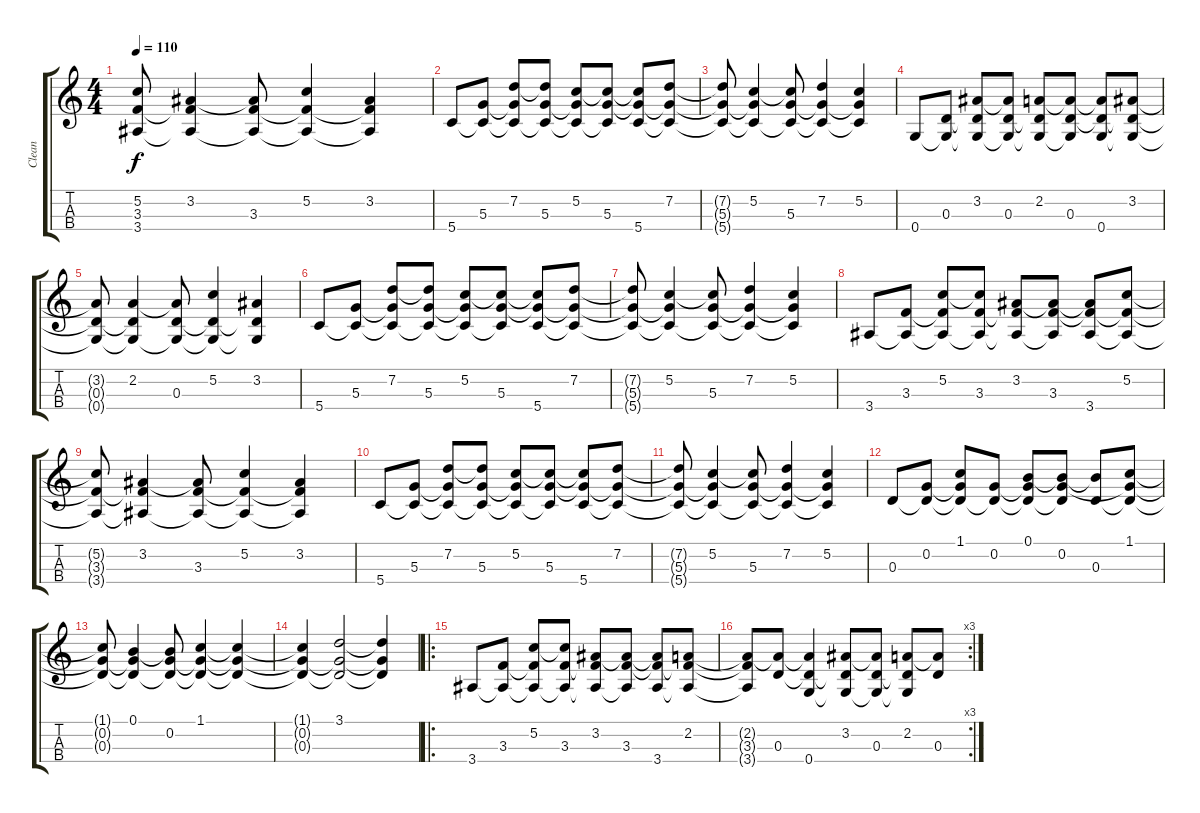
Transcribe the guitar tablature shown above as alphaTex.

\track ("Clean" "Clean") {instrument acousticguitarsteel}
\staff {score tabs}
\tuning (B3 G3 D3 G2) {hide}
\ts (4 4)
\tempo 110
\clef g2
\ks c
(5.2{t} 3.3{t} 3.4{t}).8{dy f} (3.2 3.3{t} 3.4{t}).4 (3.2{t} 3.3 3.4{t}).8 (5.2 3.3{t} 3.4{t}).4 (3.2 3.3{t} 3.4{t}).4 |
5.4.8 (5.3 5.4{t}).8 (7.2 5.3{t} 5.4{t}).8 (7.2{t} 5.3 5.4{t}).8 (5.2 5.3{t} 5.4{t}).8 (5.2{t} 5.3 5.4{t}).8 (5.2{t} 5.3{t} 5.4).8 (7.2 5.3{t} 5.4{t}).8 |
(7.2{t} 5.3{t} 5.4{t}).8 (5.2 5.3{t} 5.4{t}).4 (5.2{t} 5.3 5.4{t}).8 (7.2 5.3{t} 5.4{t}).4 (5.2 5.3{t} 5.4{t}).4 |
0.4.8 (0.3 0.4{t}).8 (3.2 0.3{t} 0.4{t}).8 (3.2{t} 0.3 0.4{t}).8 (2.2 0.3{t} 0.4{t}).8 (2.2{t} 0.3 0.4{t}).8 (2.2{t} 0.3{t} 0.4).8 (3.2 0.3{t} 0.4{t}).8 |
(3.2{t} 0.3{t} 0.4{t}).8 (2.2 0.3{t} 0.4{t}).4 (2.2{t} 0.3 0.4{t}).8 (5.2 0.3{t} 0.4{t}).4 (3.2 0.3{t} 0.4{t}).4 |
5.4.8 (5.3 5.4{t}).8 (7.2 5.3{t} 5.4{t}).8 (7.2{t} 5.3 5.4{t}).8 (5.2 5.3{t} 5.4{t}).8 (5.2{t} 5.3 5.4{t}).8 (5.2{t} 5.3{t} 5.4).8 (7.2 5.3{t} 5.4{t}).8 |
(7.2{t} 5.3{t} 5.4{t}).8 (5.2 5.3{t} 5.4{t}).4 (5.2{t} 5.3 5.4{t}).8 (7.2 5.3{t} 5.4{t}).4 (5.2 5.3{t} 5.4{t}).4 |
3.4.8 (3.3 3.4{t}).8 (5.2 3.3{t} 3.4{t}).8 (5.2{t} 3.3 3.4{t}).8 (3.2 3.3{t} 3.4{t}).8 (3.2{t} 3.3 3.4{t}).8 (3.2{t} 3.3{t} 3.4).8 (5.2 3.3{t} 3.4{t}).8 |
(5.2{t} 3.3{t} 3.4{t}).8 (3.2 3.3{t} 3.4{t}).4 (3.2{t} 3.3 3.4{t}).8 (5.2 3.3{t} 3.4{t}).4 (3.2 3.3{t} 3.4{t}).4 |
5.4.8 (5.3 5.4{t}).8 (7.2 5.3{t} 5.4{t}).8 (7.2{t} 5.3 5.4{t}).8 (5.2 5.3{t} 5.4{t}).8 (5.2{t} 5.3 5.4{t}).8 (5.2{t} 5.3{t} 5.4).8 (7.2 5.3{t} 5.4{t}).8 |
(7.2{t} 5.3{t} 5.4{t}).8 (5.2 5.3{t} 5.4{t}).4 (5.2{t} 5.3 5.4{t}).8 (7.2 5.3{t} 5.4{t}).4 (5.2 5.3{t} 5.4{t}).4 |
0.3.8 (0.2 0.3{t}).8 (1.1 0.2{t} 0.3{t}).8 (0.2 0.3{t}).8 (0.1 0.2{t} 0.3{t}).8 (0.1{t} 0.2 0.3{t}).8 (0.1{t} 0.3).8 (1.1 0.2{t} 0.3{t}).8 |
(1.1{t} 0.2{t} 0.3{t}).8 (0.1 0.2{t} 0.3{t}).4 (0.1{t} 0.2 0.3{t}).8 (1.1 0.2{t} 0.3{t}).4 (1.1{t} 0.2{t} 0.3{t}).4 |
(1.1{t} 0.2{t} 0.3{t}).4 (3.1 0.2{t} 0.3{t}).2 (3.1{t} 0.2{t} 0.3{t}).4 |
\ro
3.4.8 (3.3 3.4{t}).8 (5.2 3.3{t} 3.4{t}).8 (5.2{t} 3.3 3.4{t}).8 (3.2 3.3{t} 3.4{t}).8 (3.2{t} 3.3 3.4{t}).8 (3.2{t} 3.3{t} 3.4).8 (2.2 3.3{t} 3.4{t}).8 |
\rc 3
(2.2{t} 3.3{t} 3.4{t}).8 (2.2{t} 0.3).8 (2.2{t} 0.3{t} 0.4).4 (3.2 0.3{t} 0.4{t}).8 (3.2{t} 0.3 0.4{t}).8 (2.2 0.3{t} 0.4{t}).8 (2.2{t} 0.3).8
